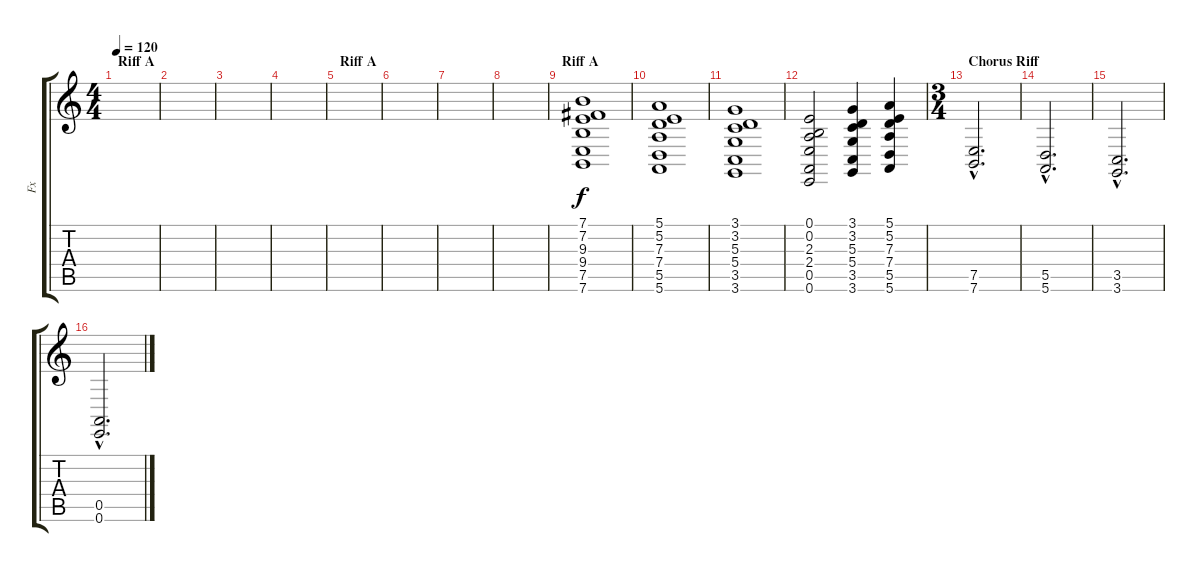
\track ("Fx" "Fx") {instrument fx5brightness}
\staff {score tabs}
\tuning (E4 B3 G3 D3 A2 E2) {hide}
\ts (4 4)
\section ("" "Riff A")
\tempo 120
\clef g2
\ks c
|
|
|
|
\section ("" "Riff A")
|
|
|
|
\section ("" "Riff A")
(7.1 7.2 9.3 9.4 7.5 7.6).1 |
(5.1 5.2 7.3 7.4 5.5 5.6).1 |
(3.1 3.2 5.3 5.4 3.5 3.6).1 |
(0.1 0.2 2.3 2.4 0.5 0.6).2 (3.1 3.2 5.3 5.4 3.5 3.6).4 (5.1 5.2 7.3 7.4 5.5 5.6).4 |
\ts (3 4)
\section ("" "Chorus Riff")
(7.5{hac} 7.6{hac}).2{d} |
(5.5{hac} 5.6{hac}).2{d} |
(3.5{hac} 3.6{hac}).2{d} |
(0.5{hac} 0.6{hac}).2{d}
